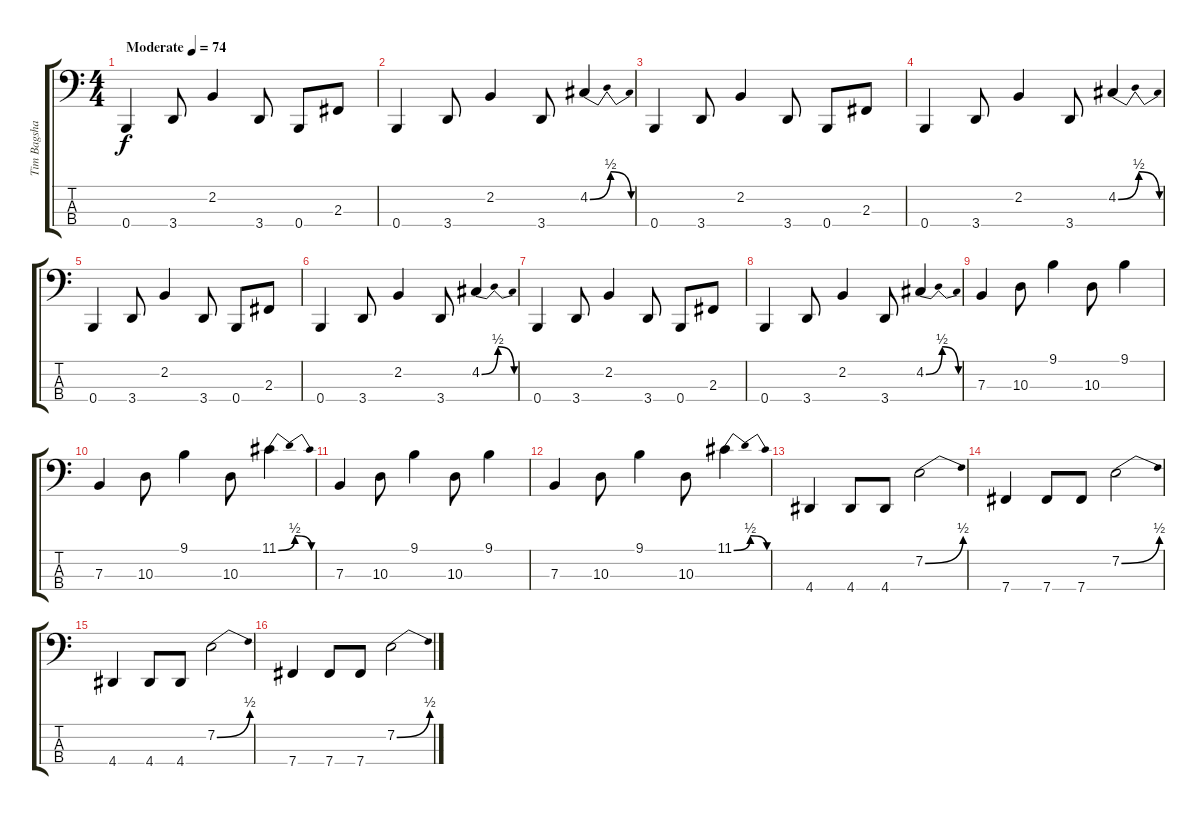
\track ("Tim Bagshaw" "Tim Bagsha") {instrument fretlessbass}
\staff {score tabs}
\tuning (D2 A1 E1 B0) {hide}
\ts (4 4)
\tempo (74 "Moderate")
\clef f4
\ks c
0.4.4{dy f instrument fretlessbass} 3.4.8 2.2.4 3.4.8 0.4.8 2.3.8 |
0.4.4 3.4.8 2.2.4 3.4.8 4.2{be (bendrelease 0 0 15 2 45 2 60 0)}.4 |
0.4.4 3.4.8 2.2.4 3.4.8 0.4.8 2.3.8 |
0.4.4 3.4.8 2.2.4 3.4.8 4.2{be (bendrelease 0 0 15 2 45 2 60 0)}.4 |
0.4.4 3.4.8 2.2.4 3.4.8 0.4.8 2.3.8 |
0.4.4 3.4.8 2.2.4 3.4.8 4.2{be (bendrelease 0 0 15 2 45 2 60 0)}.4 |
0.4.4 3.4.8 2.2.4 3.4.8 0.4.8 2.3.8 |
0.4.4 3.4.8 2.2.4 3.4.8 4.2{be (bendrelease 0 0 15 2 45 2 60 0)}.4 |
7.3.4 10.3.8 9.1.4 10.3.8 9.1.4 |
7.3.4 10.3.8 9.1.4 10.3.8 11.1{be (bendrelease 0 0 15 2 45 2 60 0)}.4 |
7.3.4 10.3.8 9.1.4 10.3.8 9.1.4 |
7.3.4 10.3.8 9.1.4 10.3.8 11.1{be (bendrelease 0 0 15 2 45 2 60 0)}.4 |
4.4.4 4.4.8 4.4.8 7.2{be (bend 0 0 60 2)}.2 |
7.4.4 7.4.8 7.4.8 7.2{be (bend 0 0 60 2)}.2 |
4.4.4 4.4.8 4.4.8 7.2{be (bend 0 0 60 2)}.2 |
7.4.4 7.4.8 7.4.8 7.2{be (bend 0 0 60 2)}.2
